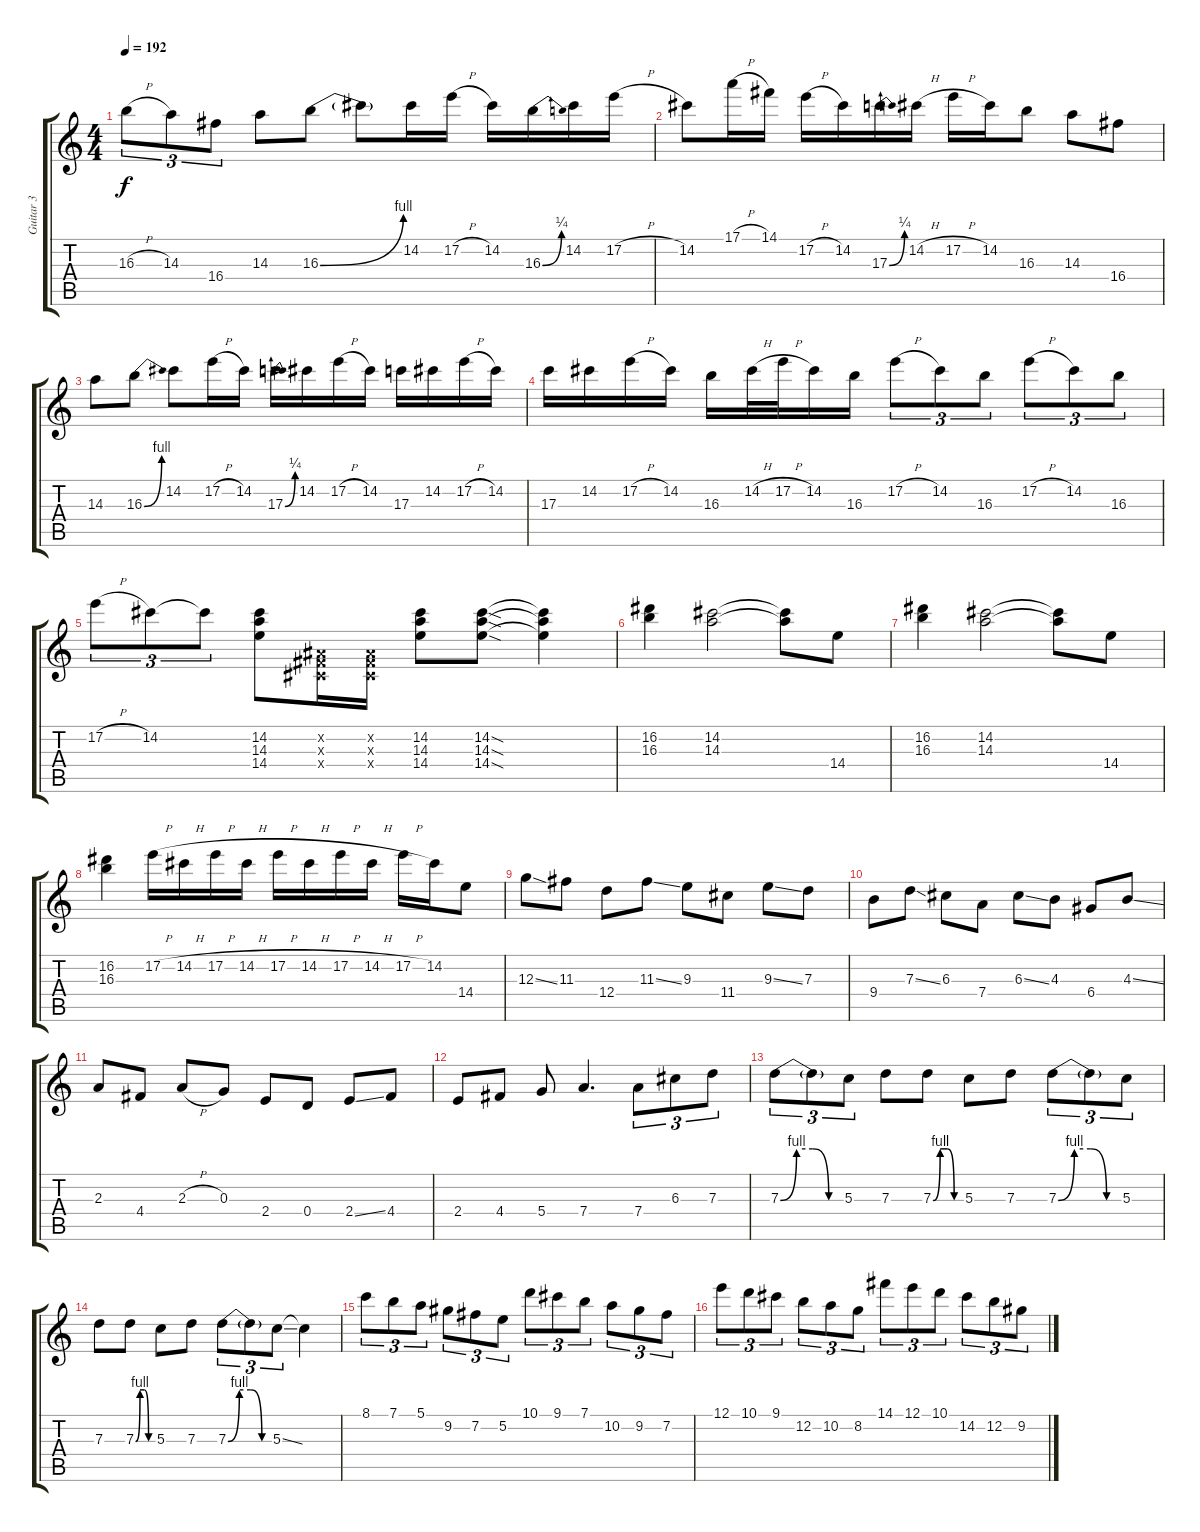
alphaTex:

\track ("Guitar 3" "Guitar 3") {instrument electricguitarclean}
\staff {score tabs}
\tuning (E4 B3 G3 D3 A2 E2) {hide}
\ts (4 4)
\tempo 192
\clef g2
\ks c
16.3{h}.8{tu (3 2) dy f} 14.3.8{tu (3 2)} 16.4.8{tu (3 2)} 14.3.8 16.3{be (bend 0 0 60 4)}.8 16.3{t}.8 14.2.16 17.2{h}.16 14.2.16 16.3{be (bend 0 0 60 1)}.16 14.2.16 17.2{h}.16 |
14.2.8 17.1{h}.16 14.1.16 17.2{h}.16 14.2.16 17.3{be (bend 0 0 60 1)}.16 14.2{h}.16 17.2{h}.16 14.2.16 16.3.8 14.3.8 16.4.8 |
14.3.8 16.3{be (bend 0 0 60 4)}.8 14.2.8 17.2{h}.16 14.2.16 17.3{be (bend 0 0 60 1)}.16 14.2.16 17.2{h}.16 14.2.16 17.3.16 14.2.16 17.2{h}.16 14.2.16 |
17.3.16 14.2.16 17.2{h}.16 14.2.16 16.3.16 14.2{h}.32 17.2{h}.32 14.2.16 16.3.16 17.2{h}.8{tu (3 2)} 14.2.8{tu (3 2)} 16.3.8{tu (3 2)} 17.2{h}.8{tu (3 2)} 14.2.8{tu (3 2)} 16.3.8{tu (3 2)} |
17.2{h}.8{tu (3 2)} 14.2.8{tu (3 2)} 14.2{t}.8{tu (3 2)} (14.2 14.3 14.4).8 (-1.2{x} -1.3{x} -1.4{x}).16 (-1.2{x} -1.3{x} -1.4{x}).16 (14.2 14.3 14.4).8 (14.2{sod} 14.3{sod} 14.4{sod}).8 (14.2{t} 14.3{t} 14.4{t}).4 |
(16.2 16.3).4 (14.2 14.3).2 (14.2{t} 14.3{t}).8 14.4.8 |
(16.2 16.3).4 (14.2 14.3).2 (14.2{t} 14.3{t}).8 14.4.8 |
(16.2 16.3).4 17.2{h}.16 14.2{h}.16 17.2{h}.16 14.2{h}.16 17.2{h}.16 14.2{h}.16 17.2{h}.16 14.2{h}.16 17.2{h}.16 14.2.16 14.4.8 |
12.3{ss}.8 11.3.8 12.4.8 11.3{ss}.8 9.3.8 11.4.8 9.3{ss}.8 7.3.8 |
9.4.8 7.3{ss}.8 6.3.8 7.4.8 6.3{ss}.8 4.3.8 6.4.8 4.3{ss}.8 |
2.3.8 4.4.8 2.3{h}.8 0.3.8 2.4.8 0.4.8 2.4{ss}.8 4.4.8 |
2.4.8 4.4.8 5.4.8 7.4.4{d} 7.4.8{tu (3 2)} 6.3.8{tu (3 2)} 7.3.8{tu (3 2)} |
7.3{be (custom 0 0 15 4 30 4 45 0 60 0)}.8{tu (3 2)} 7.3{t}.8{tu (3 2)} 5.3.8{tu (3 2)} 7.3.8 7.3{be (custom 0 0 15 4 30 4 45 0 60 0)}.8 5.3.8 7.3.8 7.3{be (custom 0 0 15 4 30 4 45 0 60 0)}.8{tu (3 2)} 7.3{t}.8{tu (3 2)} 5.3.8{tu (3 2)} |
7.3.8 7.3{be (custom 0 0 15 4 30 4 45 0 60 0)}.8 5.3.8 7.3.8 7.3{be (custom 0 0 15 4 30 4 45 0 60 0)}.8{tu (3 2)} 7.3{t}.8{tu (3 2)} 5.3{ss}.8{tu (3 2)} 5.3{t}.4 |
8.1.8{tu (3 2)} 7.1.8{tu (3 2)} 5.1.8{tu (3 2)} 9.2.8{tu (3 2)} 7.2.8{tu (3 2)} 5.2.8{tu (3 2)} 10.1.8{tu (3 2)} 9.1.8{tu (3 2)} 7.1.8{tu (3 2)} 10.2.8{tu (3 2)} 9.2.8{tu (3 2)} 7.2.8{tu (3 2)} |
12.1.8{tu (3 2)} 10.1.8{tu (3 2)} 9.1.8{tu (3 2)} 12.2.8{tu (3 2)} 10.2.8{tu (3 2)} 8.2.8{tu (3 2)} 14.1.8{tu (3 2)} 12.1.8{tu (3 2)} 10.1.8{tu (3 2)} 14.2.8{tu (3 2)} 12.2.8{tu (3 2)} 9.2.8{tu (3 2)}
